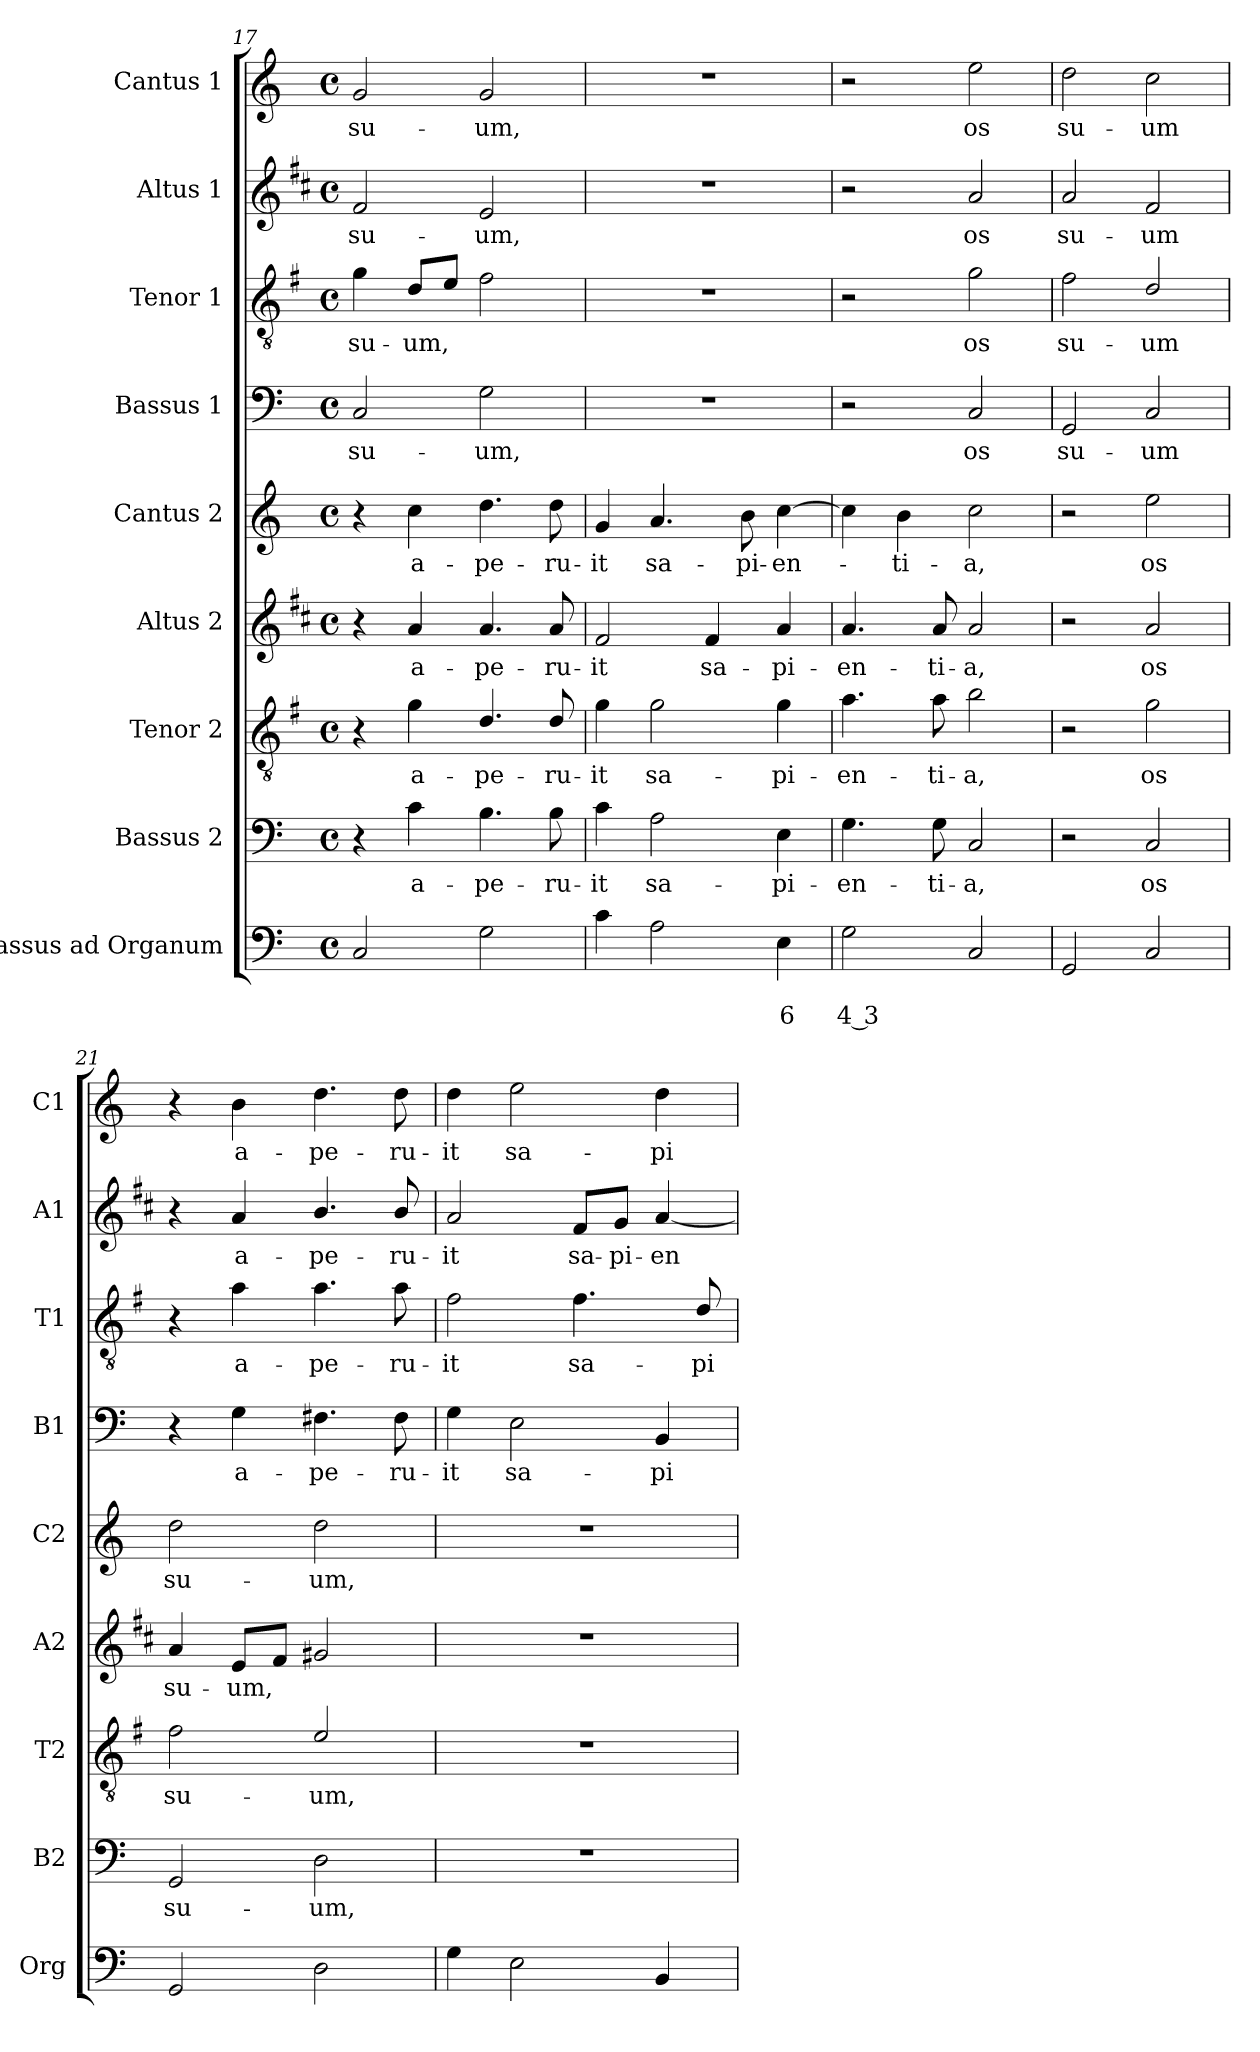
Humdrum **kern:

**kern	**text	**text	**kern	**text	**kern	**text	**kern	**text	**kern	**text	**kern	**text	**kern	**text	**kern	**text	**kern	**text
*part9	*part9	*part9	*part8	*part8	*part7	*part7	*part6	*part6	*part5	*part5	*part4	*part4	*part3	*part3	*part2	*part2	*part1	*part1
*staff9	*staff9	*staff9	*staff8	*staff8	*staff7	*staff7	*staff6	*staff6	*staff5	*staff5	*staff4	*staff4	*staff3	*staff3	*staff2	*staff2	*staff1	*staff1
*I"Bassus ad Organum	*	*	*I"Bassus 2	*	*I"Tenor 2	*	*I"Altus 2	*	*I"Cantus 2	*	*I"Bassus 1	*	*I"Tenor 1	*	*I"Altus 1	*	*I"Cantus 1	*
*I'Org	*	*	*I'B2	*	*I'T2	*	*I'A2	*	*I'C2	*	*I'B1	*	*I'T1	*	*I'A1	*	*I'C1	*
*clefF4	*	*	*clefF4	*	*clefGv2	*	*clefG2	*	*clefG2	*	*clefF4	*	*clefGv2	*	*clefG2	*	*clefG2	*
*	*	*	*	*	*ITrd4c7	*	*ITrd1c2	*	*	*	*	*	*ITrd4c7	*	*ITrd1c2	*	*	*
*k[]	*	*	*k[]	*	*k[]	*	*k[]	*	*k[]	*	*k[]	*	*k[]	*	*k[]	*	*k[]	*
*C:	*	*	*C:	*	*C:	*	*C:	*	*C:	*	*C:	*	*C:	*	*C:	*	*C:	*
*M4/4	*	*	*M4/4	*	*M4/4	*	*M4/4	*	*M4/4	*	*M4/4	*	*M4/4	*	*M4/4	*	*M4/4	*
*met(c)	*	*	*met(c)	*	*met(c)	*	*met(c)	*	*met(c)	*	*met(c)	*	*met(c)	*	*met(c)	*	*met(c)	*
=17	=17	=17	=17	=17	=17	=17	=17	=17	=17	=17	=17	=17	=17	=17	=17	=17	=17	=17
!	!	!	!	!	!	!	!	!	!	!	!	!LO:LY:b	!	!LO:LY:b	!	!LO:LY:b	!	!LO:LY:b
2C/	.	.	4r	.	4r	.	4r	.	4r	.	2C/	su-	4c\	su-	2e/	su-	2g/	su-
!	!	!	!	!LO:LY:b	!	!LO:LY:b	!	!LO:LY:b	!	!LO:LY:b	!	!	!	!LO:LY:b	!	!	!	!
.	.	.	4c\	a-	4c\	a-	4g/	a-	4cc\	a-	.	.	8G/L	-um,	.	.	.	.
.	.	.	.	.	.	.	.	.	.	.	.	.	8A/J	.	.	.	.	.
!	!	!	!	!LO:LY:b	!	!LO:LY:b	!	!LO:LY:b	!	!LO:LY:b	!	!LO:LY:b	!	!	!	!LO:LY:b	!	!LO:LY:b
2G\	.	.	4.B\	-pe-	4.G/	-pe-	4.g/	-pe-	4.dd\	-pe-	2G\	-um,	2B\	.	2d/	-um,	2g/	-um,
!	!	!	!	!LO:LY:b	!	!LO:LY:b	!	!LO:LY:b	!	!LO:LY:b	!	!	!	!	!	!	!	!
.	.	.	8B\	-ru-	8G/	-ru-	8g/	-ru-	8dd\	-ru-	.	.	.	.	.	.	.	.
=18	=18	=18	=18	=18	=18	=18	=18	=18	=18	=18	=18	=18	=18	=18	=18	=18	=18	=18
!	!	!	!	!LO:LY:b	!	!LO:LY:b	!	!LO:LY:b	!	!LO:LY:b	!	!	!	!	!	!	!	!
4c\	.	.	4c\	-it	4c\	-it	2e/	-it	4g/	-it	1r	.	1r	.	1r	.	1r	.
!	!	!	!	!LO:LY:b	!	!LO:LY:b	!	!	!	!LO:LY:b	!	!	!	!	!	!	!	!
2A\	.	.	2A\	sa-	2c\	sa-	.	.	4.a/	sa-	.	.	.	.	.	.	.	.
!	!	!	!	!	!	!	!	!LO:LY:b	!	!	!	!	!	!	!	!	!	!
.	.	.	.	.	.	.	4e/	sa-	.	.	.	.	.	.	.	.	.	.
!	!	!	!	!	!	!	!	!	!	!LO:LY:b	!	!	!	!	!	!	!	!
.	.	.	.	.	.	.	.	.	8b\	-pi-	.	.	.	.	.	.	.	.
!	!	!LO:LY:b	!	!LO:LY:b	!	!LO:LY:b	!	!LO:LY:b	!	!LO:LY:b	!	!	!	!	!	!	!	!
4E\	.	6	4E\	-pi-	4c\	-pi-	4g/	-pi-	[4cc\	-en-	.	.	.	.	.	.	.	.
=19	=19	=19	=19	=19	=19	=19	=19	=19	=19	=19	=19	=19	=19	=19	=19	=19	=19	=19
!	!	!LO:LY:b	!	!LO:LY:b	!	!LO:LY:b	!	!LO:LY:b	!	!	!	!	!	!	!	!	!	!
2G\	.	4 3	4.G\	-en-	4.d\	-en-	4.g/	-en-	4cc\]	.	2r	.	2r	.	2r	.	2r	.
!	!	!	!	!	!	!	!	!	!	!LO:LY:b	!	!	!	!	!	!	!	!
.	.	.	.	.	.	.	.	.	4b\	-ti-	.	.	.	.	.	.	.	.
!	!	!	!	!LO:LY:b	!	!LO:LY:b	!	!LO:LY:b	!	!	!	!	!	!	!	!	!	!
.	.	.	8G\	-ti-	8d\	-ti-	8g/	-ti-	.	.	.	.	.	.	.	.	.	.
!	!	!	!	!LO:LY:b	!	!LO:LY:b	!	!LO:LY:b	!	!LO:LY:b	!	!LO:LY:b	!	!LO:LY:b	!	!LO:LY:b	!	!LO:LY:b
2C/	.	.	2C/	-a,	2e\	-a,	2g/	-a,	2cc\	-a,	2C/	os	2c\	os	2g/	os	2ee\	os
=20	=20	=20	=20	=20	=20	=20	=20	=20	=20	=20	=20	=20	=20	=20	=20	=20	=20	=20
!	!	!	!	!	!	!	!	!	!	!	!	!LO:LY:b	!	!LO:LY:b	!	!LO:LY:b	!	!LO:LY:b
2GG/	.	.	2r	.	2r	.	2r	.	2r	.	2GG/	su-	2B\	su-	2g/	su-	2dd\	su-
!	!	!	!	!LO:LY:b	!	!LO:LY:b	!	!LO:LY:b	!	!LO:LY:b	!	!LO:LY:b	!	!LO:LY:b	!	!LO:LY:b	!	!LO:LY:b
2C/	.	.	2C/	os	2c\	os	2g/	os	2ee\	os	2C/	-um	2G/	-um	2e/	-um	2cc\	-um
=21	=21	=21	=21	=21	=21	=21	=21	=21	=21	=21	=21	=21	=21	=21	=21	=21	=21	=21
!	!	!	!	!LO:LY:b	!	!LO:LY:b	!	!LO:LY:b	!	!LO:LY:b	!	!	!	!	!	!	!	!
2GG/	.	.	2GG/	su-	2B\	su-	4g/	su-	2dd\	su-	4r	.	4r	.	4r	.	4r	.
!	!	!	!	!	!	!	!	!LO:LY:b	!	!	!	!LO:LY:b	!	!LO:LY:b	!	!LO:LY:b	!	!LO:LY:b
.	.	.	.	.	.	.	8d/L	-um,	.	.	4G\	a-	4d\	a-	4g/	a-	4b\	a-
.	.	.	.	.	.	.	8e/J	.	.	.	.	.	.	.	.	.	.	.
!	!	!	!	!LO:LY:b	!	!LO:LY:b	!	!	!	!LO:LY:b	!	!LO:LY:b	!	!LO:LY:b	!	!LO:LY:b	!	!LO:LY:b
2D\	.	.	2D\	-um,	2A/	-um,	2f#X/	.	2dd\	-um,	4.F#X\	-pe-	4.d\	-pe-	4.a/	-pe-	4.dd\	-pe-
!	!	!	!	!	!	!	!	!	!	!	!	!LO:LY:b	!	!LO:LY:b	!	!LO:LY:b	!	!LO:LY:b
.	.	.	.	.	.	.	.	.	.	.	8F#\	-ru-	8d\	-ru-	8a/	-ru-	8dd\	-ru-
!!LO:PB:g=z
=22	=22	=22	=22	=22	=22	=22	=22	=22	=22	=22	=22	=22	=22	=22	=22	=22	=22	=22
!	!	!	!	!	!	!	!	!	!	!	!	!LO:LY:b	!	!LO:LY:b	!	!LO:LY:b	!	!LO:LY:b
4G\	.	.	1r	.	1r	.	1r	.	1r	.	4G\	-it	2B\	-it	2g/	-it	4dd\	-it
!	!	!	!	!	!	!	!	!	!	!	!	!LO:LY:b	!	!	!	!	!	!LO:LY:b
2E\	.	.	.	.	.	.	.	.	.	.	2E\	sa-	.	.	.	.	2ee\	sa-
!	!	!	!	!	!	!	!	!	!	!	!	!	!	!LO:LY:b	!	!LO:LY:b	!	!
.	.	.	.	.	.	.	.	.	.	.	.	.	4.B\	sa-	8e/L	sa-	.	.
!	!	!	!	!	!	!	!	!	!	!	!	!	!	!	!	!LO:LY:b	!	!
.	.	.	.	.	.	.	.	.	.	.	.	.	.	.	8f/J	-pi-	.	.
!	!	!	!	!	!	!	!	!	!	!	!	!LO:LY:b	!	!	!	!LO:LY:b	!	!LO:LY:b
4BB/	.	.	.	.	.	.	.	.	.	.	4BB/	-pi-	.	.	[4g/	-en-	4dd\	-pi-
!	!	!	!	!	!	!	!	!	!	!	!	!	!	!LO:LY:b	!	!	!	!
.	.	.	.	.	.	.	.	.	.	.	.	.	8G/	-pi-	.	.	.	.
=	=	=	=	=	=	=	=	=	=	=	=	=	=	=	=	=	=	=
*-	*-	*-	*-	*-	*-	*-	*-	*-	*-	*-	*-	*-	*-	*-	*-	*-	*-	*-
